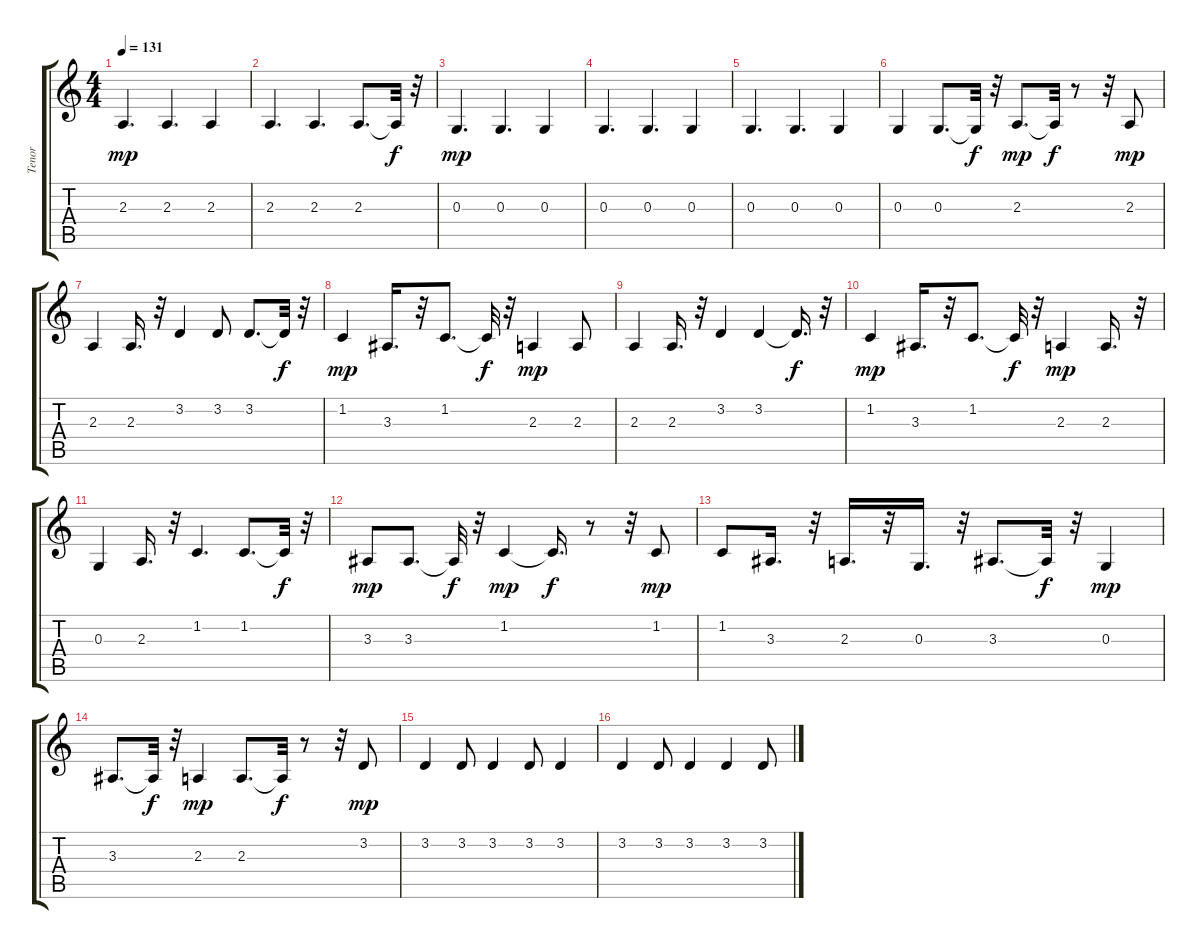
\track ("Tenor" "Tenor") {instrument tenorsax}
\staff {score tabs}
\tuning (E4 B3 G3 D3 A2 E2) {hide}
\ts (4 4)
\tempo 131
\clef g2
\ks c
2.3.4{d dy mp} 2.3.4{d} 2.3.4 |
2.3.4{d} 2.3.4{d} 2.3.8{d} 2.3{t}.32{dy f} r.32 |
0.3.4{d dy mp} 0.3.4{d} 0.3.4 |
0.3.4{d} 0.3.4{d} 0.3.4 |
0.3.4{d} 0.3.4{d} 0.3.4 |
0.3.4 0.3.8{d} 0.3{t}.32{dy f} r.32 2.3.8{d dy mp} 2.3{t}.32{dy f} r.8 r.32 2.3.8{dy mp} |
2.3.4 2.3.16{d} r.32 3.2.4 3.2.8 3.2.8{d} 3.2{t}.32{dy f} r.32 |
1.2.4{dy mp} 3.3.16{d} r.32 1.2.8{d} 1.2{t}.32{dy f} r.32 2.3.4{dy mp} 2.3.8 |
2.3.4 2.3.16{d} r.32 3.2.4 3.2.4 3.2{t}.16{d dy f} r.32 |
1.2.4{dy mp} 3.3.16{d} r.32 1.2.8{d} 1.2{t}.32{dy f} r.32 2.3.4{dy mp} 2.3.16{d} r.32 |
0.3.4 2.3.16{d} r.32 1.2.4{d} 1.2.8{d} 1.2{t}.32{dy f} r.32 |
3.3.8{dy mp} 3.3.8{d} 3.3{t}.32{dy f} r.32 1.2.4{dy mp} 1.2{t}.16{d dy f} r.8 r.32 1.2.8{dy mp} |
1.2.8 3.3.16{d} r.32 2.3.16{d} r.32 0.3.16{d} r.32 3.3.8{d} 3.3{t}.32{dy f} r.32 0.3.4{dy mp} |
3.3.8{d} 3.3{t}.32{dy f} r.32 2.3.4{dy mp} 2.3.8{d} 2.3{t}.32{dy f} r.8 r.32 3.2.8{dy mp} |
3.2.4 3.2.8 3.2.4 3.2.8 3.2.4 |
3.2.4 3.2.8 3.2.4 3.2.4 3.2.8
